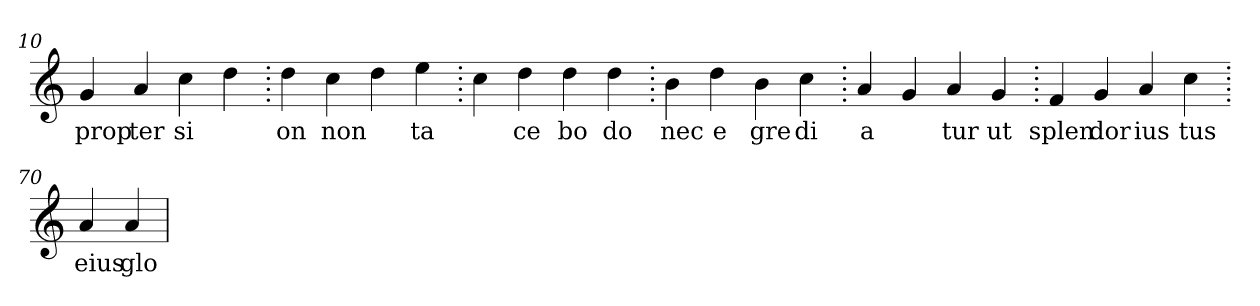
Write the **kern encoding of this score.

**kern	**text
*part1	*part1
*staff1	*staff1
*clefG2	*
=10.	=10.
4g	prop
4a	ter
4cc	si
4dd	.
=20.	=20.
4dd	on
4cc	non
4dd	.
4ee	ta
=30.	=30.
4cc	.
4dd	ce
4dd	bo
4dd	do
=40.	=40.
4b	nec
4dd	e
4b	gre
4cc	di
=50.	=50.
4a	a
4g	.
4a	tur
4g	ut
=60.	=60.
4f	splen
4g	dor
4a	ius
4cc	tus
=70.	=70.
4a	eius
4a	glo
=	=
*-	*-
